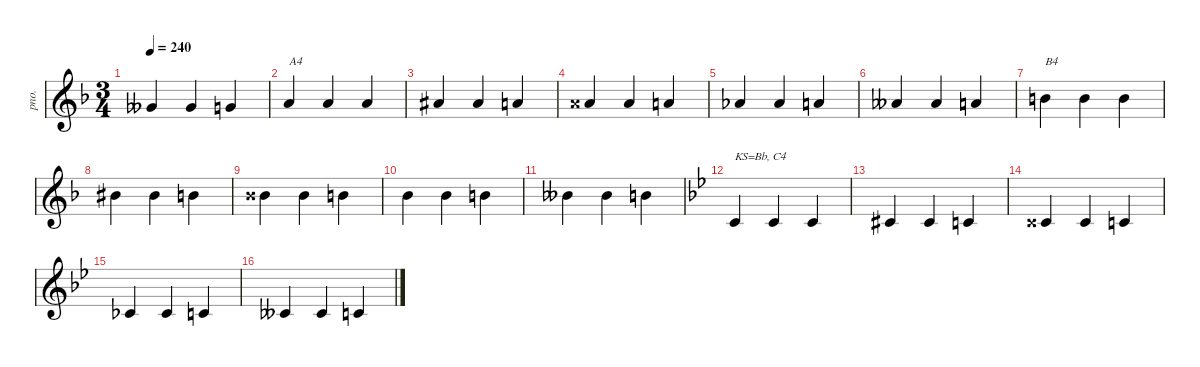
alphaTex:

\defaultSystemsLayout 4
\hideDynamics
\bracketExtendMode nobrackets
\track ("Acoustic Piano" "pno.") {instrument acousticgrandpiano}
\staff {score}
\tuning (E4 B3 G3 D3 A2 E2)
\ts (3 4)
\tempo 240
\clef g2
\ks f
6.2{acc bb}.4{dy mf beam Up} 6.2{acc bb}.4{beam Up} 8.2{acc forcenatural}.4{beam Up} |
10.2{acc forcenatural}.4{txt "A4" beam Up} 10.2{acc forcenatural}.4{beam Up} 10.2{acc forcenatural}.4{beam Up} |
11.2{acc #}.4{beam Up} 11.2{acc #}.4{beam Up} 10.2{acc forcenatural}.4{beam Up} |
12.2{acc x}.4{beam Up} 12.2{acc x}.4{beam Up} 10.2{acc forcenatural}.4{beam Up} |
9.2{acc b}.4{beam Up} 9.2{acc b}.4{beam Up} 10.2{acc forcenatural}.4{beam Up} |
8.2{acc bb}.4{beam Up} 8.2{acc bb}.4{beam Up} 10.2{acc forcenatural}.4{beam Up} |
12.2{acc forcenatural}.4{txt "B4" beam Down} 12.2{acc forcenatural}.4{beam Down} 12.2{acc forcenatural}.4{beam Down} |
13.2{acc #}.4{beam Down} 13.2{acc #}.4{beam Down} 12.2{acc forcenatural}.4{beam Down} |
14.2{acc x}.4{beam Down} 14.2{acc x}.4{beam Down} 12.2{acc forcenatural}.4{beam Down} |
11.2{acc b}.4{beam Down} 11.2{acc b}.4{beam Down} 12.2{acc forcenatural}.4{beam Down} |
10.2{acc bb}.4{beam Down} 10.2{acc bb}.4{beam Down} 12.2{acc forcenatural}.4{beam Down} |
\ks bb
1.2{acc forcenatural}.4{txt "KS=Bb, C4" beam Up} 1.2{acc forcenatural}.4{beam Up} 1.2{acc forcenatural}.4{beam Up} |
2.2{acc #}.4{beam Up} 2.2{acc #}.4{beam Up} 1.2{acc forcenatural}.4{beam Up} |
3.2{acc x}.4{beam Up} 3.2{acc x}.4{beam Up} 1.2{acc forcenatural}.4{beam Up} |
0.2{acc b}.4{beam Up} 0.2{acc b}.4{beam Up} 1.2{acc forcenatural}.4{beam Up} |
3.3{acc bb}.4{beam Up} 3.3{acc bb}.4{beam Up} 1.2{acc forcenatural}.4{beam Up}
